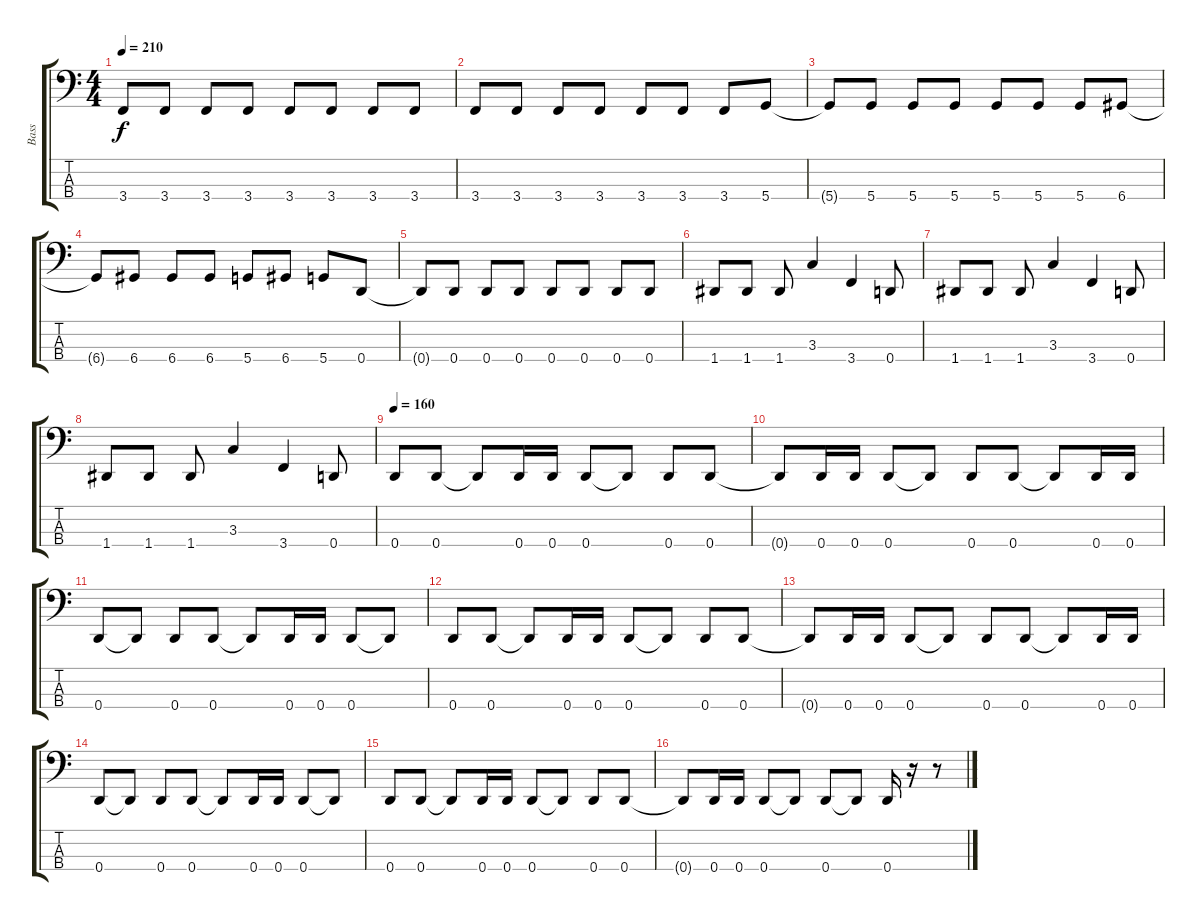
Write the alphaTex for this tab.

\track ("Bass" "Bass") {instrument electricbasspick}
\staff {score tabs}
\tuning (G2 D2 A1 D1) {hide}
\ts (4 4)
\tempo 210
\clef f4
\ks c
3.4{t}.8{dy f} 3.4.8 3.4.8 3.4.8 3.4.8 3.4.8 3.4.8 3.4.8 |
3.4.8 3.4.8 3.4.8 3.4.8 3.4.8 3.4.8 3.4.8 5.4.8 |
5.4{t}.8 5.4.8 5.4.8 5.4.8 5.4.8 5.4.8 5.4.8 6.4.8 |
6.4{t}.8 6.4.8 6.4.8 6.4.8 5.4.8 6.4.8 5.4.8 0.4.8 |
0.4{t}.8 0.4.8 0.4.8 0.4.8 0.4.8 0.4.8 0.4.8 0.4.8 |
1.4.8 1.4.8 1.4.8 3.3.4 3.4.4 0.4.8 |
1.4.8 1.4.8 1.4.8 3.3.4 3.4.4 0.4.8 |
1.4.8 1.4.8 1.4.8 3.3.4 3.4.4 0.4.8 |
\tempo 160
0.4.8 0.4.8 0.4{t}.8 0.4.16 0.4.16 0.4.8 0.4{t}.8 0.4.8 0.4.8 |
0.4{t}.8 0.4.16 0.4.16 0.4.8 0.4{t}.8 0.4.8 0.4.8 0.4{t}.8 0.4.16 0.4.16 |
0.4.8 0.4{t}.8 0.4.8 0.4.8 0.4{t}.8 0.4.16 0.4.16 0.4.8 0.4{t}.8 |
0.4.8 0.4.8 0.4{t}.8 0.4.16 0.4.16 0.4.8 0.4{t}.8 0.4.8 0.4.8 |
0.4{t}.8 0.4.16 0.4.16 0.4.8 0.4{t}.8 0.4.8 0.4.8 0.4{t}.8 0.4.16 0.4.16 |
0.4.8 0.4{t}.8 0.4.8 0.4.8 0.4{t}.8 0.4.16 0.4.16 0.4.8 0.4{t}.8 |
0.4.8 0.4.8 0.4{t}.8 0.4.16 0.4.16 0.4.8 0.4{t}.8 0.4.8 0.4.8 |
0.4{t}.8 0.4.16 0.4.16 0.4.8 0.4{t}.8 0.4.8 0.4{t}.8 0.4.16 r.16 r.8
